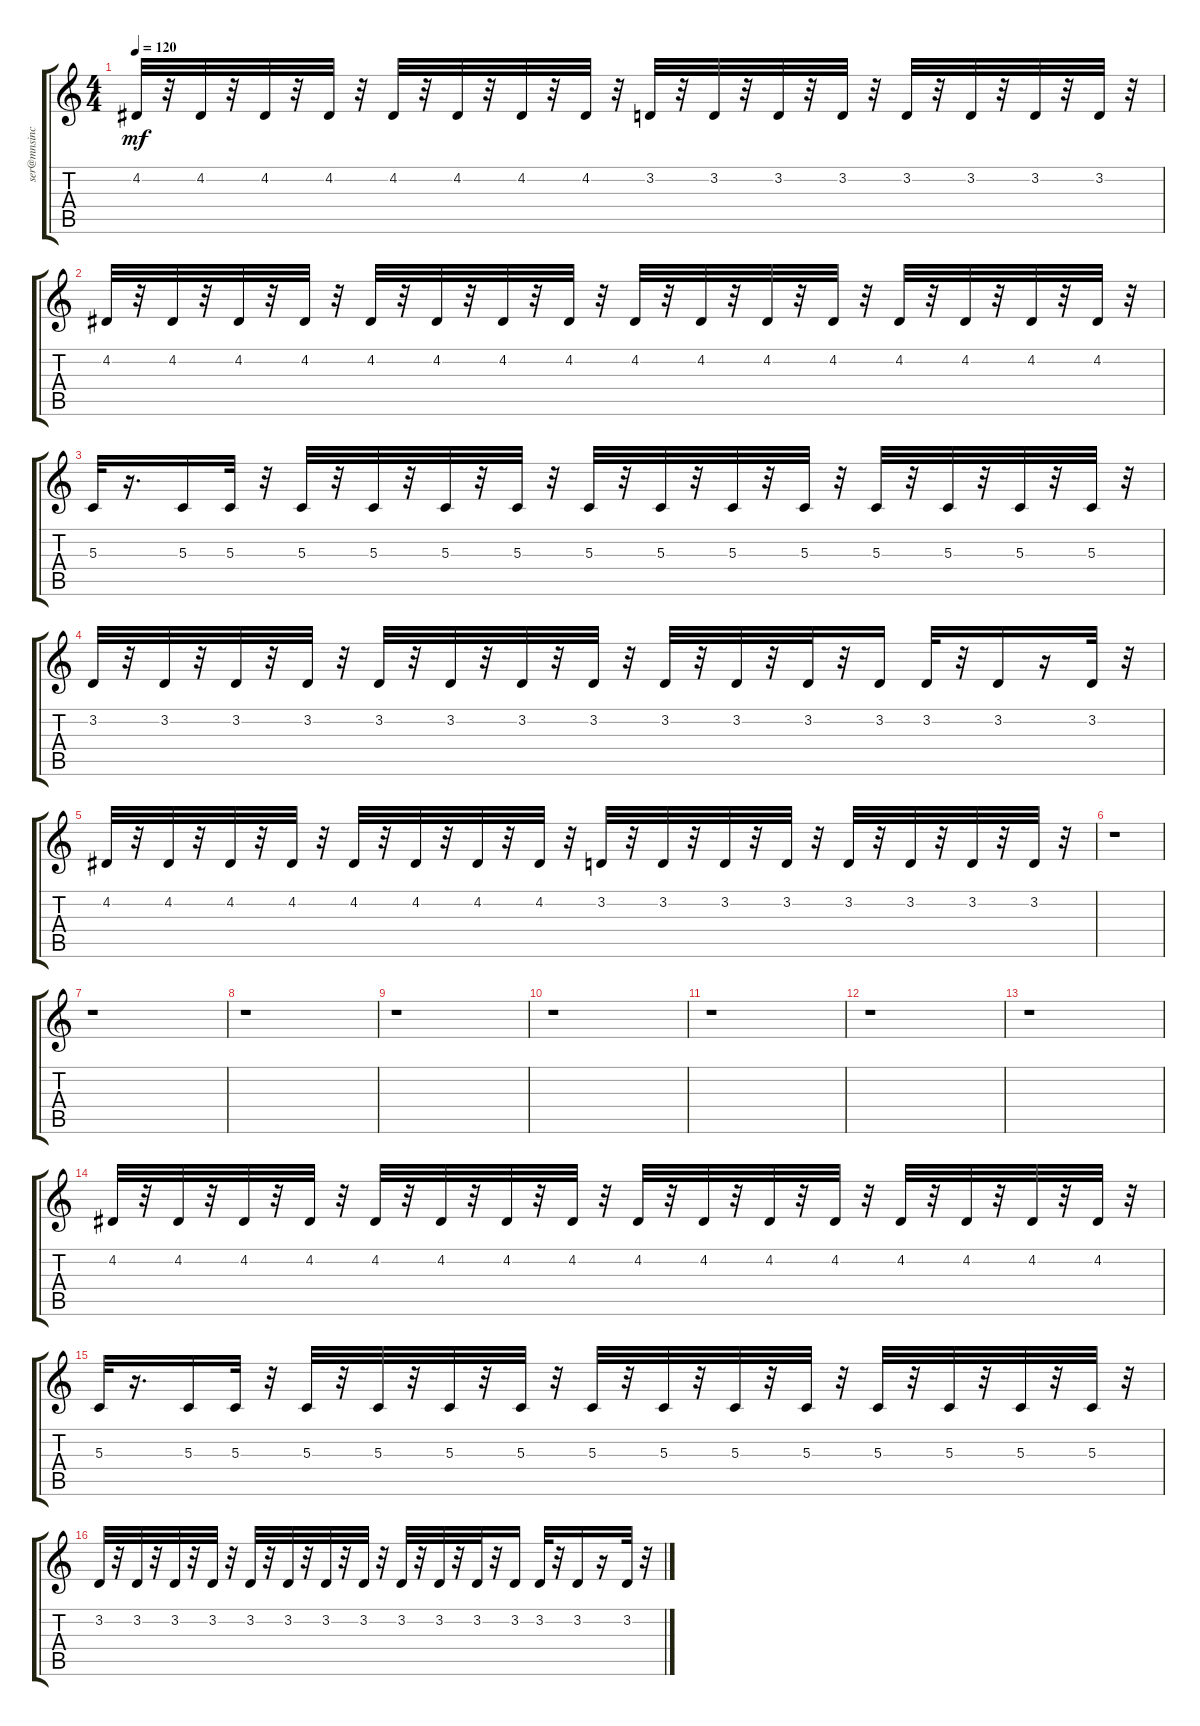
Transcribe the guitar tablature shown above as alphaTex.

\track ("" "ser@mnsinc") {instrument lead5charang}
\staff {score tabs}
\tuning (E4 B3 G3 D3 A2 E2) {hide}
\ts (4 4)
\tempo 120
\clef g2
\ks c
4.2.32{dy mf} r.32 4.2.32 r.32 4.2.32 r.32 4.2.32 r.32 4.2.32 r.32 4.2.32 r.32 4.2.32 r.32 4.2.32 r.32 3.2.32 r.32 3.2.32 r.32 3.2.32 r.32 3.2.32 r.32 3.2.32 r.32 3.2.32 r.32 3.2.32 r.32 3.2.32 r.32 |
4.2.32 r.32 4.2.32 r.32 4.2.32 r.32 4.2.32 r.32 4.2.32 r.32 4.2.32 r.32 4.2.32 r.32 4.2.32 r.32 4.2.32 r.32 4.2.32 r.32 4.2.32 r.32 4.2.32 r.32 4.2.32 r.32 4.2.32 r.32 4.2.32 r.32 4.2.32 r.32 |
5.3.32 r.16{d} 5.3.16 5.3.32 r.32 5.3.32 r.32 5.3.32 r.32 5.3.32 r.32 5.3.32 r.32 5.3.32 r.32 5.3.32 r.32 5.3.32 r.32 5.3.32 r.32 5.3.32 r.32 5.3.32 r.32 5.3.32 r.32 5.3.32 r.32 |
3.2.32 r.32 3.2.32 r.32 3.2.32 r.32 3.2.32 r.32 3.2.32 r.32 3.2.32 r.32 3.2.32 r.32 3.2.32 r.32 3.2.32 r.32 3.2.32 r.32 3.2.32 r.32 3.2.16 3.2.32 r.32 3.2.16 r.16 3.2.32 r.32 |
4.2.32 r.32 4.2.32 r.32 4.2.32 r.32 4.2.32 r.32 4.2.32 r.32 4.2.32 r.32 4.2.32 r.32 4.2.32 r.32 3.2.32 r.32 3.2.32 r.32 3.2.32 r.32 3.2.32 r.32 3.2.32 r.32 3.2.32 r.32 3.2.32 r.32 3.2.32 r.32 |
r.1 |
r.1 |
r.1 |
r.1 |
r.1 |
r.1 |
r.1 |
r.1 |
4.2.32 r.32 4.2.32 r.32 4.2.32 r.32 4.2.32 r.32 4.2.32 r.32 4.2.32 r.32 4.2.32 r.32 4.2.32 r.32 4.2.32 r.32 4.2.32 r.32 4.2.32 r.32 4.2.32 r.32 4.2.32 r.32 4.2.32 r.32 4.2.32 r.32 4.2.32 r.32 |
5.3.32 r.16{d} 5.3.16 5.3.32 r.32 5.3.32 r.32 5.3.32 r.32 5.3.32 r.32 5.3.32 r.32 5.3.32 r.32 5.3.32 r.32 5.3.32 r.32 5.3.32 r.32 5.3.32 r.32 5.3.32 r.32 5.3.32 r.32 5.3.32 r.32 |
3.2.32 r.32 3.2.32 r.32 3.2.32 r.32 3.2.32 r.32 3.2.32 r.32 3.2.32 r.32 3.2.32 r.32 3.2.32 r.32 3.2.32 r.32 3.2.32 r.32 3.2.32 r.32 3.2.16 3.2.32 r.32 3.2.16 r.16 3.2.32 r.32
